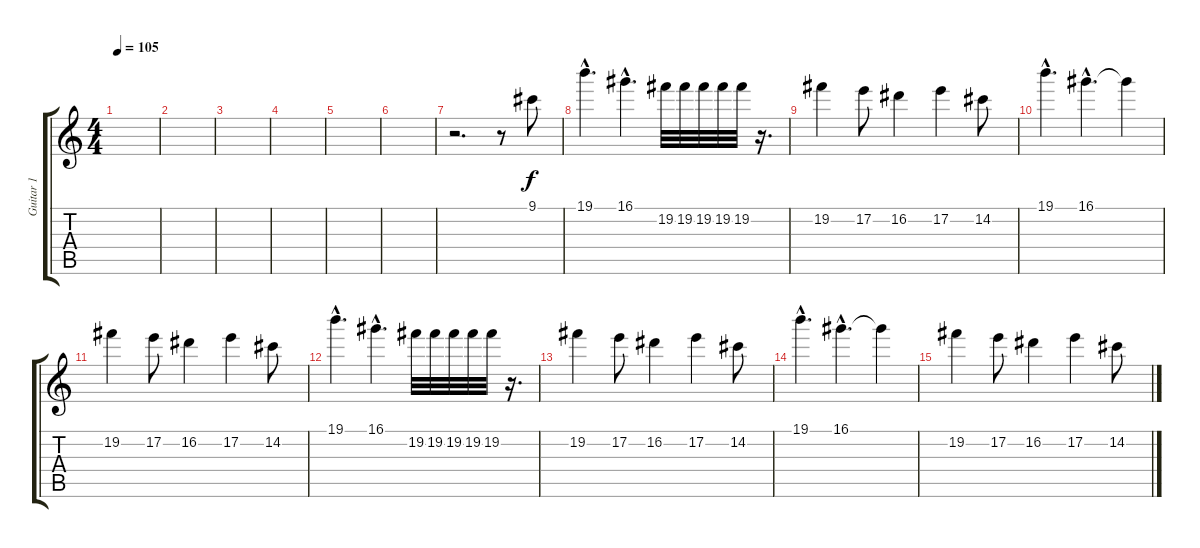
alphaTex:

\track ("Guitar 1" "Guitar 1") {instrument electricguitarjazz}
\staff {score tabs}
\tuning (E4 B3 G3 D3 A2 E2) {hide}
\ts (4 4)
\tempo 105
\clef g2
\ks c
|
|
|
|
|
|
r.2{d} r.8 9.1.8 |
19.1{hac}.4{d} 16.1{hac}.4{d} 19.2.32 19.2.32 19.2.32 19.2.32 19.2.32 r.16{d} |
19.2.4 17.2.8 16.2.4 17.2.4 14.2.8 |
19.1{hac}.4{d} 16.1{hac}.4{d} 16.1{t}.4 |
19.2.4{volume 11} 17.2.8 16.2.4 17.2.4 14.2.8 |
19.1{hac}.4{d} 16.1{hac}.4{d} 19.2.32 19.2.32 19.2.32 19.2.32 19.2.32 r.16{d} |
19.2.4{volume 6} 17.2.8 16.2.4 17.2.4 14.2.8 |
19.1{hac}.4{d} 16.1{hac}.4{d} 16.1{t}.4 |
19.2.4 17.2.8 16.2.4 17.2.4 14.2.8
